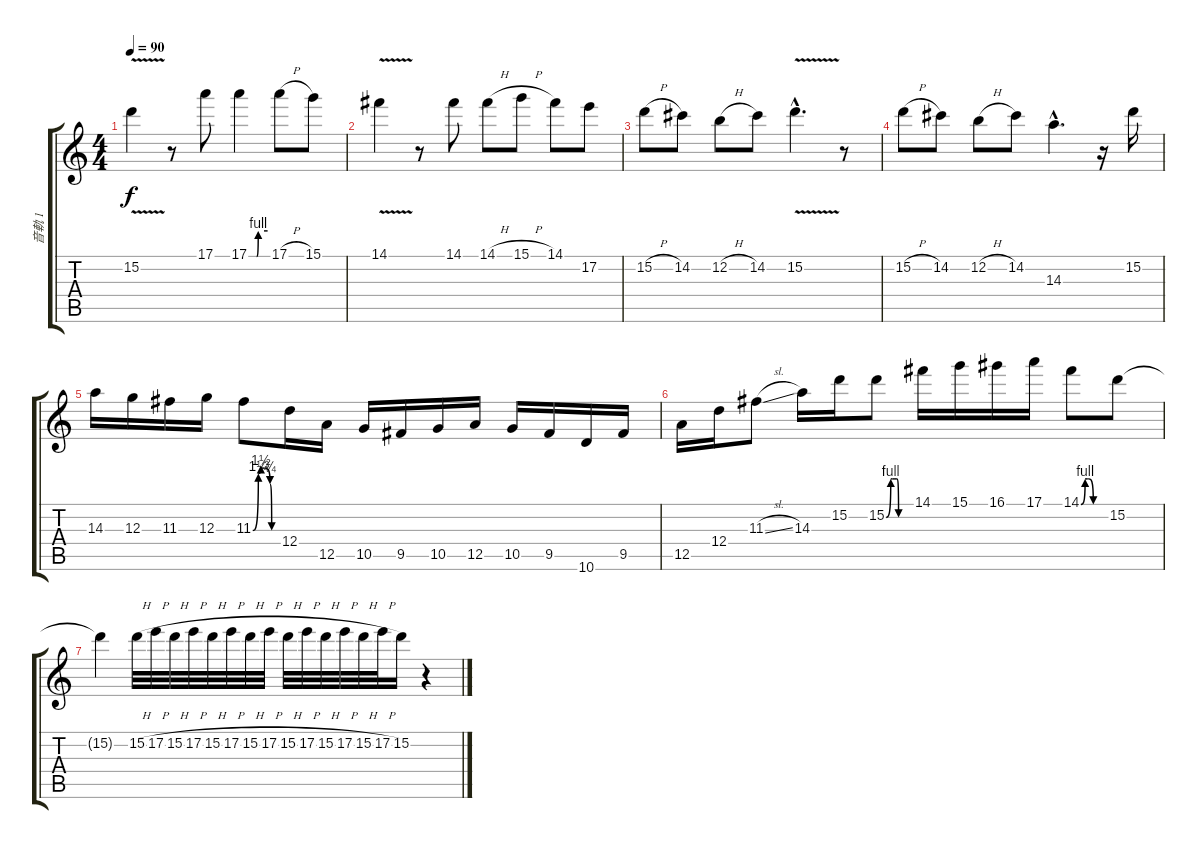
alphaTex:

\track ("音軌 1" "音軌 1") {instrument distortionguitar}
\staff {score tabs}
\tuning (E4 B3 G3 D3 A2 E2) {hide}
\ts (4 4)
\tempo 90
\clef g2
\ks c
15.2{v}.4{dy f instrument distortionguitar} r.8 17.1.8 17.1{be (custom 0 0 25 0 30 4 60 4)}.4 17.1{h}.8 15.1.8 |
14.1{v}.4 r.8 14.1.8 14.1{h}.8 15.1{h}.8 14.1.8 17.2.8 |
15.2{h}.8 14.2.8 12.2{h}.8 14.2.8 15.2{v hac}.4{d} r.8 |
15.2{h}.8 14.2.8 12.2{h}.8 14.2.8 14.3{hac}.4{d} r.16 15.2.16 |
14.3.16 12.3.16 11.3.16 12.3.16 11.3{be (custom 0 0 13 5 19 6 21 6 28 6 41 3 45 0 60 0)}.8 12.4.16 12.5.16 10.5.16 9.5.16 10.5.16 12.5.16 10.5.16 9.5.16 10.6.16 9.5.16 |
12.5.16 12.4.16 11.3{sl}.8 14.3.16 15.2.16 15.2{be (custom 0 0 11 4 15 4 19 4 26 4 30 0 60 0)}.8 14.1.16 15.1.16 16.1.16 17.1.16 14.1{be (custom 0 0 10 4 15 4 19 4 30 0 60 0)}.8 15.2.8 |
15.2{t}.4 15.2{h}.32 17.2{h}.32 15.2{h}.32 17.2{h}.32 15.2{h}.32 17.2{h}.32 15.2{h}.32 17.2{h}.32 15.2{h}.32 17.2{h}.32 15.2{h}.32 17.2{h}.32 15.2{h}.32 17.2{h}.32 15.2.16 r.4
